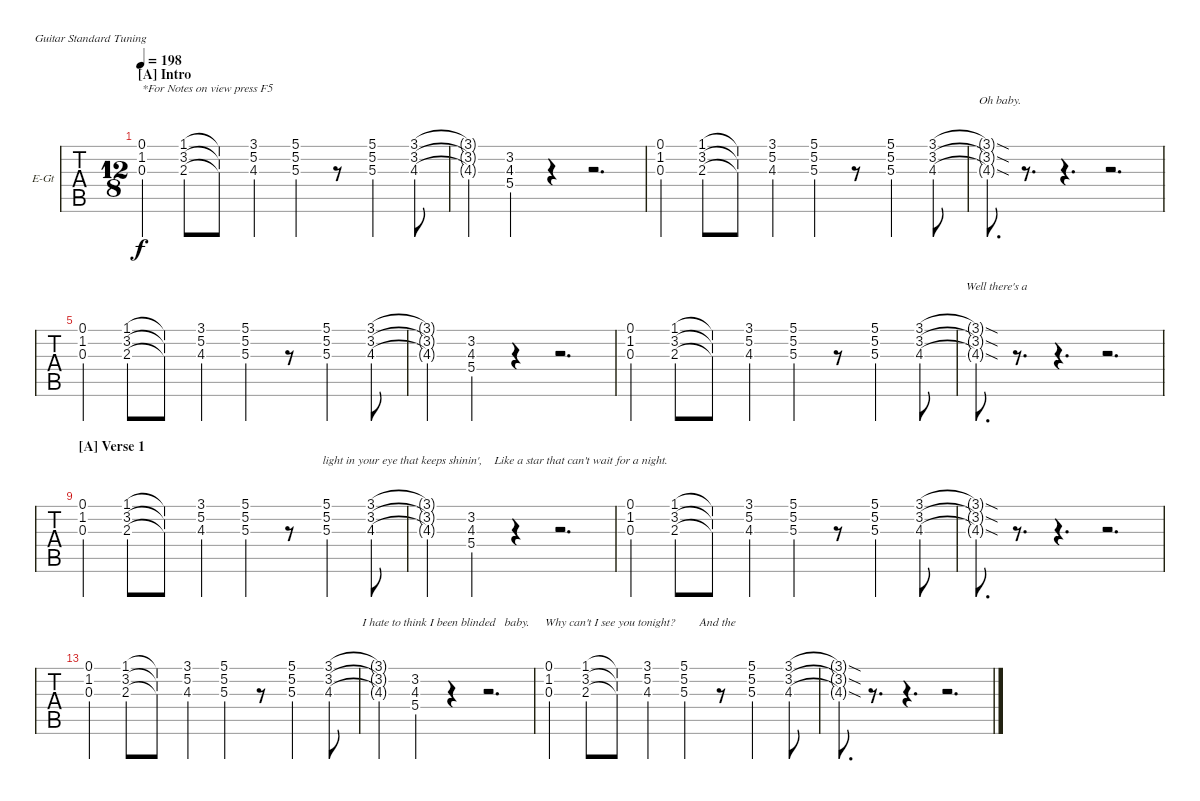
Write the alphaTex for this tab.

\bracketExtendMode nobrackets
\firstSystemTrackNameOrientation horizontal
\otherSystemsTrackNameOrientation horizontal
\defaultBarNumberDisplay FirstOfSystem
\track ("Lead" "E-Gt") {instrument overdrivenguitar}
\staff {tabs}
\tuning (E4 B3 G3 D3 A2 E2)
\ts (12 8)
\beaming (8 2 2 2 6)
\section ("A" "Intro")
\tempo 198
\clef g2
\ks c
(0.1 1.2 0.3).4{txt "*For Notes on view press F5" lyrics (0 "") lyrics (1 "") lyrics (2 "") lyrics (3 "") lyrics (4 "") dy f instrument overdrivenguitar} (1.1 3.2 2.3).8{lyrics (0 "") lyrics (1 "") lyrics (2 "") lyrics (3 "") lyrics (4 "")} (1.1{t} 3.2{t} 2.3{t}).8{lyrics (0 "") lyrics (1 "") lyrics (2 "") lyrics (3 "") lyrics (4 "")} (3.1 5.2 4.3).4{lyrics (0 "") lyrics (1 "") lyrics (2 "") lyrics (3 "") lyrics (4 "")} (5.1 5.2 5.3).4{lyrics (0 "") lyrics (1 "") lyrics (2 "") lyrics (3 "") lyrics (4 "")} r.8 (5.1 5.2 5.3).4{lyrics (0 "") lyrics (1 "") lyrics (2 "") lyrics (3 "") lyrics (4 "")} (3.1 3.2 4.3).8{lyrics (0 "") lyrics (1 "") lyrics (2 "") lyrics (3 "") lyrics (4 "")} |
(3.1{t} 3.2{t} 4.3{t}).4{lyrics (0 "") lyrics (1 "") lyrics (2 "") lyrics (3 "") lyrics (4 "")} (3.2 4.3 5.4).4{lyrics (0 "") lyrics (1 "") lyrics (2 "") lyrics (3 "") lyrics (4 "")} r.4 r.2{d} |
(0.1 1.2 0.3).4{lyrics (0 "") lyrics (1 "") lyrics (2 "") lyrics (3 "") lyrics (4 "")} (1.1 3.2 2.3).8{lyrics (0 "") lyrics (1 "") lyrics (2 "") lyrics (3 "") lyrics (4 "")} (1.1{t} 3.2{t} 2.3{t}).8{lyrics (0 "") lyrics (1 "") lyrics (2 "") lyrics (3 "") lyrics (4 "")} (3.1 5.2 4.3).4{lyrics (0 "") lyrics (1 "") lyrics (2 "") lyrics (3 "") lyrics (4 "")} (5.1 5.2 5.3).4{lyrics (0 "") lyrics (1 "") lyrics (2 "") lyrics (3 "") lyrics (4 "")} r.8 (5.1 5.2 5.3).4{lyrics (0 "") lyrics (1 "") lyrics (2 "") lyrics (3 "") lyrics (4 "")} (3.1 3.2 4.3).8{lyrics (0 "") lyrics (1 "") lyrics (2 "") lyrics (3 "") lyrics (4 "")} |
(3.1{sod t} 3.2{sod t} 4.3{sod t}).8{d lyrics (0 "         Oh baby.") lyrics (1 "") lyrics (2 "") lyrics (3 "") lyrics (4 "")} r.8{d} r.4{d} r.2{d} |
(0.1 1.2 0.3).4{lyrics (0 "") lyrics (1 "") lyrics (2 "") lyrics (3 "") lyrics (4 "")} (1.1 3.2 2.3).8{lyrics (0 "") lyrics (1 "") lyrics (2 "") lyrics (3 "") lyrics (4 "")} (1.1{t} 3.2{t} 2.3{t}).8{lyrics (0 "") lyrics (1 "") lyrics (2 "") lyrics (3 "") lyrics (4 "")} (3.1 5.2 4.3).4{lyrics (0 "") lyrics (1 "") lyrics (2 "") lyrics (3 "") lyrics (4 "")} (5.1 5.2 5.3).4{lyrics (0 "") lyrics (1 "") lyrics (2 "") lyrics (3 "") lyrics (4 "")} r.8 (5.1 5.2 5.3).4{lyrics (0 "") lyrics (1 "") lyrics (2 "") lyrics (3 "") lyrics (4 "")} (3.1 3.2 4.3).8{lyrics (0 "") lyrics (1 "") lyrics (2 "") lyrics (3 "") lyrics (4 "")} |
(3.1{t} 3.2{t} 4.3{t}).4{lyrics (0 "") lyrics (1 "") lyrics (2 "") lyrics (3 "") lyrics (4 "")} (3.2 4.3 5.4).4{lyrics (0 "") lyrics (1 "") lyrics (2 "") lyrics (3 "") lyrics (4 "")} r.4 r.2{d} |
(0.1 1.2 0.3).4{lyrics (0 "") lyrics (1 "") lyrics (2 "") lyrics (3 "") lyrics (4 "")} (1.1 3.2 2.3).8{lyrics (0 "") lyrics (1 "") lyrics (2 "") lyrics (3 "") lyrics (4 "")} (1.1{t} 3.2{t} 2.3{t}).8{lyrics (0 "") lyrics (1 "") lyrics (2 "") lyrics (3 "") lyrics (4 "")} (3.1 5.2 4.3).4{lyrics (0 "") lyrics (1 "") lyrics (2 "") lyrics (3 "") lyrics (4 "")} (5.1 5.2 5.3).4{lyrics (0 "") lyrics (1 "") lyrics (2 "") lyrics (3 "") lyrics (4 "")} r.8 (5.1 5.2 5.3).4{lyrics (0 "") lyrics (1 "") lyrics (2 "") lyrics (3 "") lyrics (4 "")} (3.1 3.2 4.3).8{lyrics (0 "") lyrics (1 "") lyrics (2 "") lyrics (3 "") lyrics (4 "")} |
(3.1{sod t} 3.2{sod t} 4.3{sod t}).8{d lyrics (0 "              Well there's a ") lyrics (1 "") lyrics (2 "") lyrics (3 "") lyrics (4 "")} r.8{d} r.4{d} r.2{d} |
\section ("A" "Verse 1")
(0.1 1.2 0.3).4{lyrics (0 "") lyrics (1 "") lyrics (2 "") lyrics (3 "") lyrics (4 "")} (1.1 3.2 2.3).8{lyrics (0 "") lyrics (1 "") lyrics (2 "") lyrics (3 "") lyrics (4 "")} (1.1{t} 3.2{t} 2.3{t}).8{lyrics (0 "") lyrics (1 "") lyrics (2 "") lyrics (3 "") lyrics (4 "")} (3.1 5.2 4.3).4{lyrics (0 "") lyrics (1 "") lyrics (2 "") lyrics (3 "") lyrics (4 "")} (5.1 5.2 5.3).4{lyrics (0 "") lyrics (1 "") lyrics (2 "") lyrics (3 "") lyrics (4 "")} r.8 (5.1 5.2 5.3).4{lyrics (0 "") lyrics (1 "") lyrics (2 "") lyrics (3 "") lyrics (4 "")} (3.1 3.2 4.3).8{lyrics (0 "") lyrics (1 "") lyrics (2 "") lyrics (3 "") lyrics (4 "")} |
(3.1{t} 3.2{t} 4.3{t}).4{lyrics (0 "") lyrics (1 "") lyrics (2 "") lyrics (3 "") lyrics (4 "")} (3.2 4.3 5.4).4{lyrics (0 "                light in your eye that keeps shinin',    Like a star that can't wait for a night.   ") lyrics (1 "") lyrics (2 "") lyrics (3 "") lyrics (4 "")} r.4 r.2{d} |
(0.1 1.2 0.3).4{lyrics (0 "") lyrics (1 "") lyrics (2 "") lyrics (3 "") lyrics (4 "")} (1.1 3.2 2.3).8{lyrics (0 "") lyrics (1 "") lyrics (2 "") lyrics (3 "") lyrics (4 "")} (1.1{t} 3.2{t} 2.3{t}).8{lyrics (0 "") lyrics (1 "") lyrics (2 "") lyrics (3 "") lyrics (4 "")} (3.1 5.2 4.3).4{lyrics (0 "") lyrics (1 "") lyrics (2 "") lyrics (3 "") lyrics (4 "")} (5.1 5.2 5.3).4{lyrics (0 "") lyrics (1 "") lyrics (2 "") lyrics (3 "") lyrics (4 "")} r.8 (5.1 5.2 5.3).4{lyrics (0 "") lyrics (1 "") lyrics (2 "") lyrics (3 "") lyrics (4 "")} (3.1 3.2 4.3).8{lyrics (0 "") lyrics (1 "") lyrics (2 "") lyrics (3 "") lyrics (4 "")} |
(3.1{sod t} 3.2{sod t} 4.3{sod t}).8{d lyrics (0 "") lyrics (1 "") lyrics (2 "") lyrics (3 "") lyrics (4 "")} r.8{d} r.4{d} r.2{d} |
(0.1 1.2 0.3).4{lyrics (0 "") lyrics (1 "") lyrics (2 "") lyrics (3 "") lyrics (4 "")} (1.1 3.2 2.3).8{lyrics (0 "") lyrics (1 "") lyrics (2 "") lyrics (3 "") lyrics (4 "")} (1.1{t} 3.2{t} 2.3{t}).8{lyrics (0 "") lyrics (1 "") lyrics (2 "") lyrics (3 "") lyrics (4 "")} (3.1 5.2 4.3).4{lyrics (0 "") lyrics (1 "") lyrics (2 "") lyrics (3 "") lyrics (4 "")} (5.1 5.2 5.3).4{lyrics (0 "") lyrics (1 "") lyrics (2 "") lyrics (3 "") lyrics (4 "")} r.8 (5.1 5.2 5.3).4{lyrics (0 "") lyrics (1 "") lyrics (2 "") lyrics (3 "") lyrics (4 "")} (3.1 3.2 4.3).8{lyrics (0 "") lyrics (1 "") lyrics (2 "") lyrics (3 "") lyrics (4 "")} |
(3.1{t} 3.2{t} 4.3{t}).4{lyrics (0 "") lyrics (1 "") lyrics (2 "") lyrics (3 "") lyrics (4 "")} (3.2 4.3 5.4).4{lyrics (0 "") lyrics (1 "") lyrics (2 "") lyrics (3 "") lyrics (4 "")} r.4 r.2{d} |
(0.1 1.2 0.3).4{lyrics (0 "I hate to think I been blinded   baby.     Why can't I see you tonight?        And the") lyrics (1 "") lyrics (2 "") lyrics (3 "") lyrics (4 "")} (1.1 3.2 2.3).8{lyrics (0 "") lyrics (1 "") lyrics (2 "") lyrics (3 "") lyrics (4 "")} (1.1{t} 3.2{t} 2.3{t}).8{lyrics (0 "") lyrics (1 "") lyrics (2 "") lyrics (3 "") lyrics (4 "")} (3.1 5.2 4.3).4{lyrics (0 "") lyrics (1 "") lyrics (2 "") lyrics (3 "") lyrics (4 "")} (5.1 5.2 5.3).4{lyrics (0 "") lyrics (1 "") lyrics (2 "") lyrics (3 "") lyrics (4 "")} r.8 (5.1 5.2 5.3).4{lyrics (0 "") lyrics (1 "") lyrics (2 "") lyrics (3 "") lyrics (4 "")} (3.1 3.2 4.3).8{lyrics (0 "") lyrics (1 "") lyrics (2 "") lyrics (3 "") lyrics (4 "")} |
(3.1{sod t} 3.2{sod t} 4.3{sod t}).8{d lyrics (0 "") lyrics (1 "") lyrics (2 "") lyrics (3 "") lyrics (4 "")} r.8{d} r.4{d} r.2{d}
